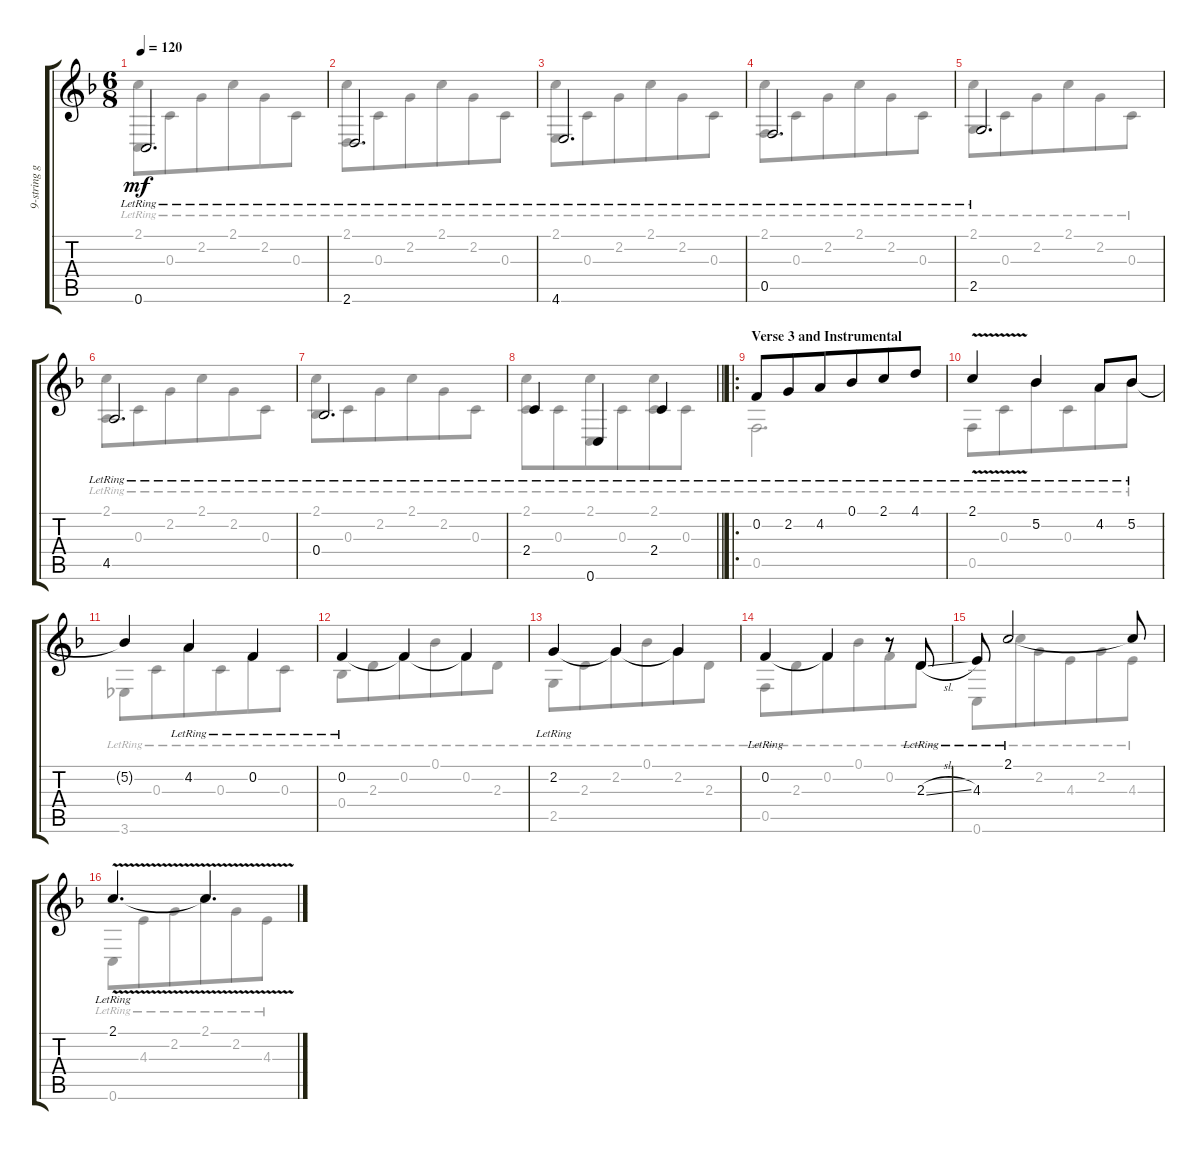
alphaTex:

\track ("9-string guitar" "9-string g") {instrument acousticguitarsteel}
\staff {score tabs}
\tuning (Bb3 F3 C3 Bb2 F2 C2) {hide}
\voice
\ts (6 8)
\tempo 120
\clef g2
\ks f
0.6{lr}.2{d dy mf} |
2.6{lr}.2{d} |
4.6{lr}.2{d} |
0.5{lr}.2{d} |
2.5{lr}.2{d} |
4.5{lr}.2{d} |
0.4{lr}.2{d} |
\barLineRight lightlight
2.4{lr}.4 0.6{lr}.4 2.4{lr}.4 |
\ro
\section ("" "Verse 3 and Instrumental")
0.2{lr}.8 2.2{lr}.8 4.2{lr}.8{beam merge} 0.1{lr}.8 2.1{lr}.8 4.1{lr}.8 |
2.1{v lr}.4 5.2{lr}.4 4.2{lr}.8 5.2{lr}.8 |
5.2{t}.4 4.2{lr}.4 0.2{lr}.4 |
0.2{lr}.4 0.2{t}.4 0.2{t}.4 |
2.2{lr}.4 2.2{t}.4 2.2{t}.4 |
0.2{lr}.4 0.2{t}.4 r.8 2.3{sl lr}.8 |
4.3{lr}.8 2.1{lr}.2 2.1{t}.8 |
2.1{v lr}.4{d} 2.1{t}.4{d}
\voice
\clef g2
\ottava regular
\simile none
\ks f
(2.1{lr} 0.6{lr}).8{dy mf} 0.3{lr}.8 2.2{lr}.8{beam merge} 2.1{lr}.8 2.2{lr}.8 0.3{lr}.8 |
(2.1{lr} 2.6{lr}).8 0.3{lr}.8 2.2{lr}.8{beam merge} 2.1{lr}.8 2.2{lr}.8 0.3{lr}.8 |
(2.1{lr} 4.6{lr}).8 0.3{lr}.8 2.2{lr}.8{beam merge} 2.1{lr}.8 2.2{lr}.8 0.3{lr}.8 |
(2.1{lr} 0.5{lr}).8 0.3{lr}.8 2.2{lr}.8{beam merge} 2.1{lr}.8 2.2{lr}.8 0.3{lr}.8 |
(2.1{lr} 2.5{lr}).8 0.3{lr}.8 2.2{lr}.8{beam merge} 2.1{lr}.8 2.2{lr}.8 0.3{lr}.8 |
(2.1{lr} 4.5{lr}).8 0.3{lr}.8 2.2{lr}.8{beam merge} 2.1{lr}.8 2.2{lr}.8 0.3{lr}.8 |
(2.1{lr} 0.4{lr}).8 0.3{lr}.8 2.2{lr}.8{beam merge} 2.1{lr}.8 2.2{lr}.8 0.3{lr}.8 |
\barLineRight lightlight
(2.1{lr} 2.4{lr}).8 0.3{lr}.8 (2.1{lr} 0.6{lr}).8{beam merge} 0.3{lr}.8 (2.1{lr} 2.4{lr}).8 0.3{lr}.8 |
0.5{lr}.2{d} |
0.5{lr}.8 0.3{lr}.8 5.2{lr}.8{beam merge} 0.3{lr}.8 4.2{lr}.8 5.2{lr}.8 |
3.6{lr}.8 0.3{lr}.8 4.2{lr}.8{beam merge} 0.3{lr}.8 0.2{lr}.8 0.3{lr}.8 |
0.4{lr}.8 2.3{lr}.8 0.2{lr}.8{beam merge} 0.1{lr}.8 0.2{lr}.8 2.3{lr}.8 |
2.5{lr}.8 2.3{lr}.8 2.2{lr}.8{beam merge} 0.1{lr}.8 2.2{lr}.8 2.3{lr}.8 |
0.5{lr}.8 2.3{lr}.8 0.2{lr}.8{beam merge} 0.1{lr}.8 0.2{lr}.8 2.3{lr}.8 |
0.6{lr}.8 2.1{lr}.8 2.2{lr}.8{beam merge} 4.3{lr}.8 2.2{lr}.8 4.3{lr}.8 |
0.6{lr}.8 4.3{lr}.8 2.2{lr}.8{beam merge} 2.1{lr}.8 2.2{lr}.8 4.3{lr}.8
